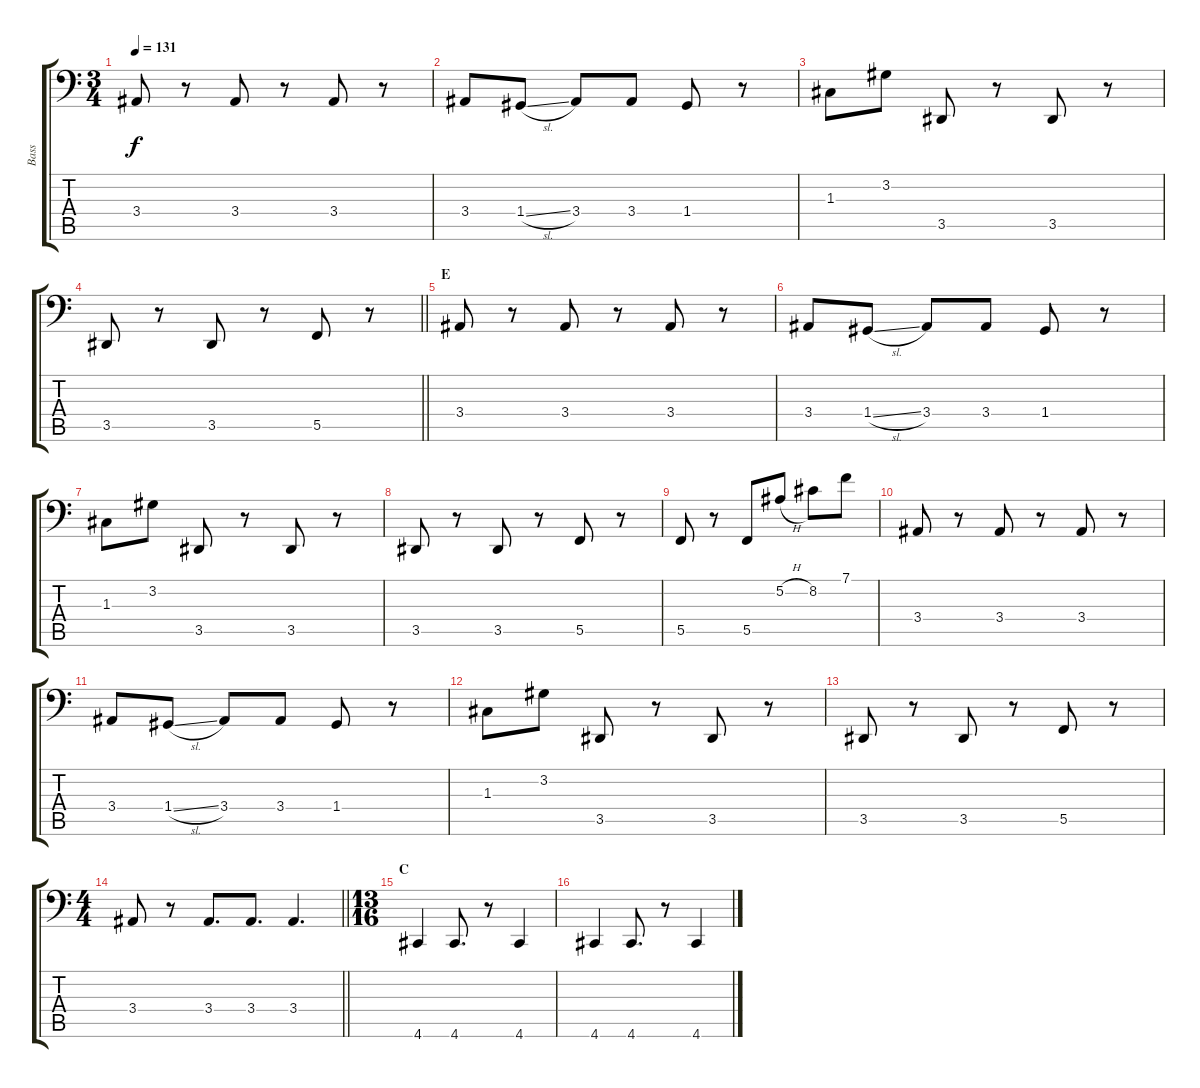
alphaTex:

\track ("Bass" "Bass") {instrument electricbasspick}
\staff {score tabs}
\tuning (Bb2 F2 C2 G1 C1 A0) {hide}
\ts (3 4)
\tempo 131
\clef f4
\ks c
3.4.8{dy f} r.8 3.4.8 r.8 3.4.8 r.8 |
3.4.8 1.4{sl}.8 3.4.8 3.4.8 1.4.8 r.8 |
1.3.8 3.2.8 3.5.8 r.8 3.5.8 r.8 |
\barLineRight lightlight
3.5.8 r.8 3.5.8 r.8 5.5.8 r.8 |
\section ("" "E")
3.4.8 r.8 3.4.8 r.8 3.4.8 r.8 |
3.4.8 1.4{sl}.8 3.4.8 3.4.8 1.4.8 r.8 |
1.3.8 3.2.8 3.5.8 r.8 3.5.8 r.8 |
3.5.8 r.8 3.5.8 r.8 5.5.8 r.8 |
5.5.8 r.8 5.5.8 5.2{h}.8 8.2.8 7.1.8 |
3.4.8 r.8 3.4.8 r.8 3.4.8 r.8 |
3.4.8 1.4{sl}.8 3.4.8 3.4.8 1.4.8 r.8 |
1.3.8 3.2.8 3.5.8 r.8 3.5.8 r.8 |
3.5.8 r.8 3.5.8 r.8 5.5.8 r.8 |
\ts (4 4)
\barLineRight lightlight
3.4.8 r.8 3.4.8{d} 3.4.8{d} 3.4.4{d} |
\ts (13 16)
\section ("" "C")
4.6.4 4.6.8{d} r.8 4.6.4 |
4.6.4 4.6.8{d} r.8 4.6.4
